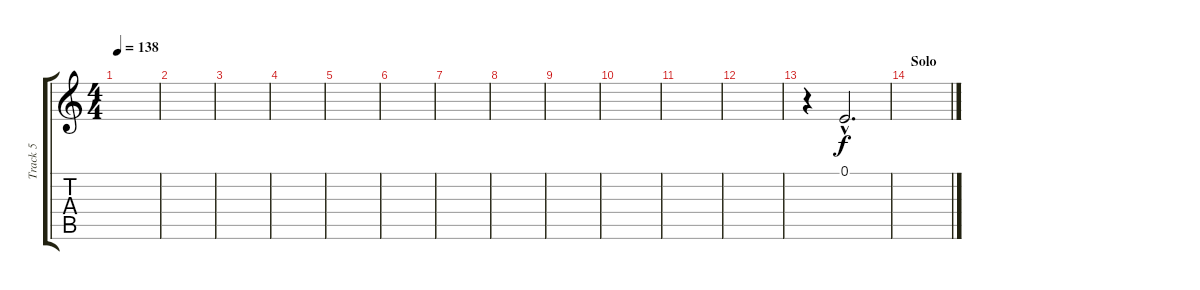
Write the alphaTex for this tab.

\track ("Track 5" "Track 5") {instrument reversecymbal}
\staff {score tabs}
\tuning (E4 B3 G3 D3 A2 E2) {hide}
\ts (4 4)
\tempo 138
\clef g2
\ks c
|
|
|
|
|
|
|
|
|
|
|
|
r.4 0.1{hac}.2{d} |
\section ("" "Solo")
